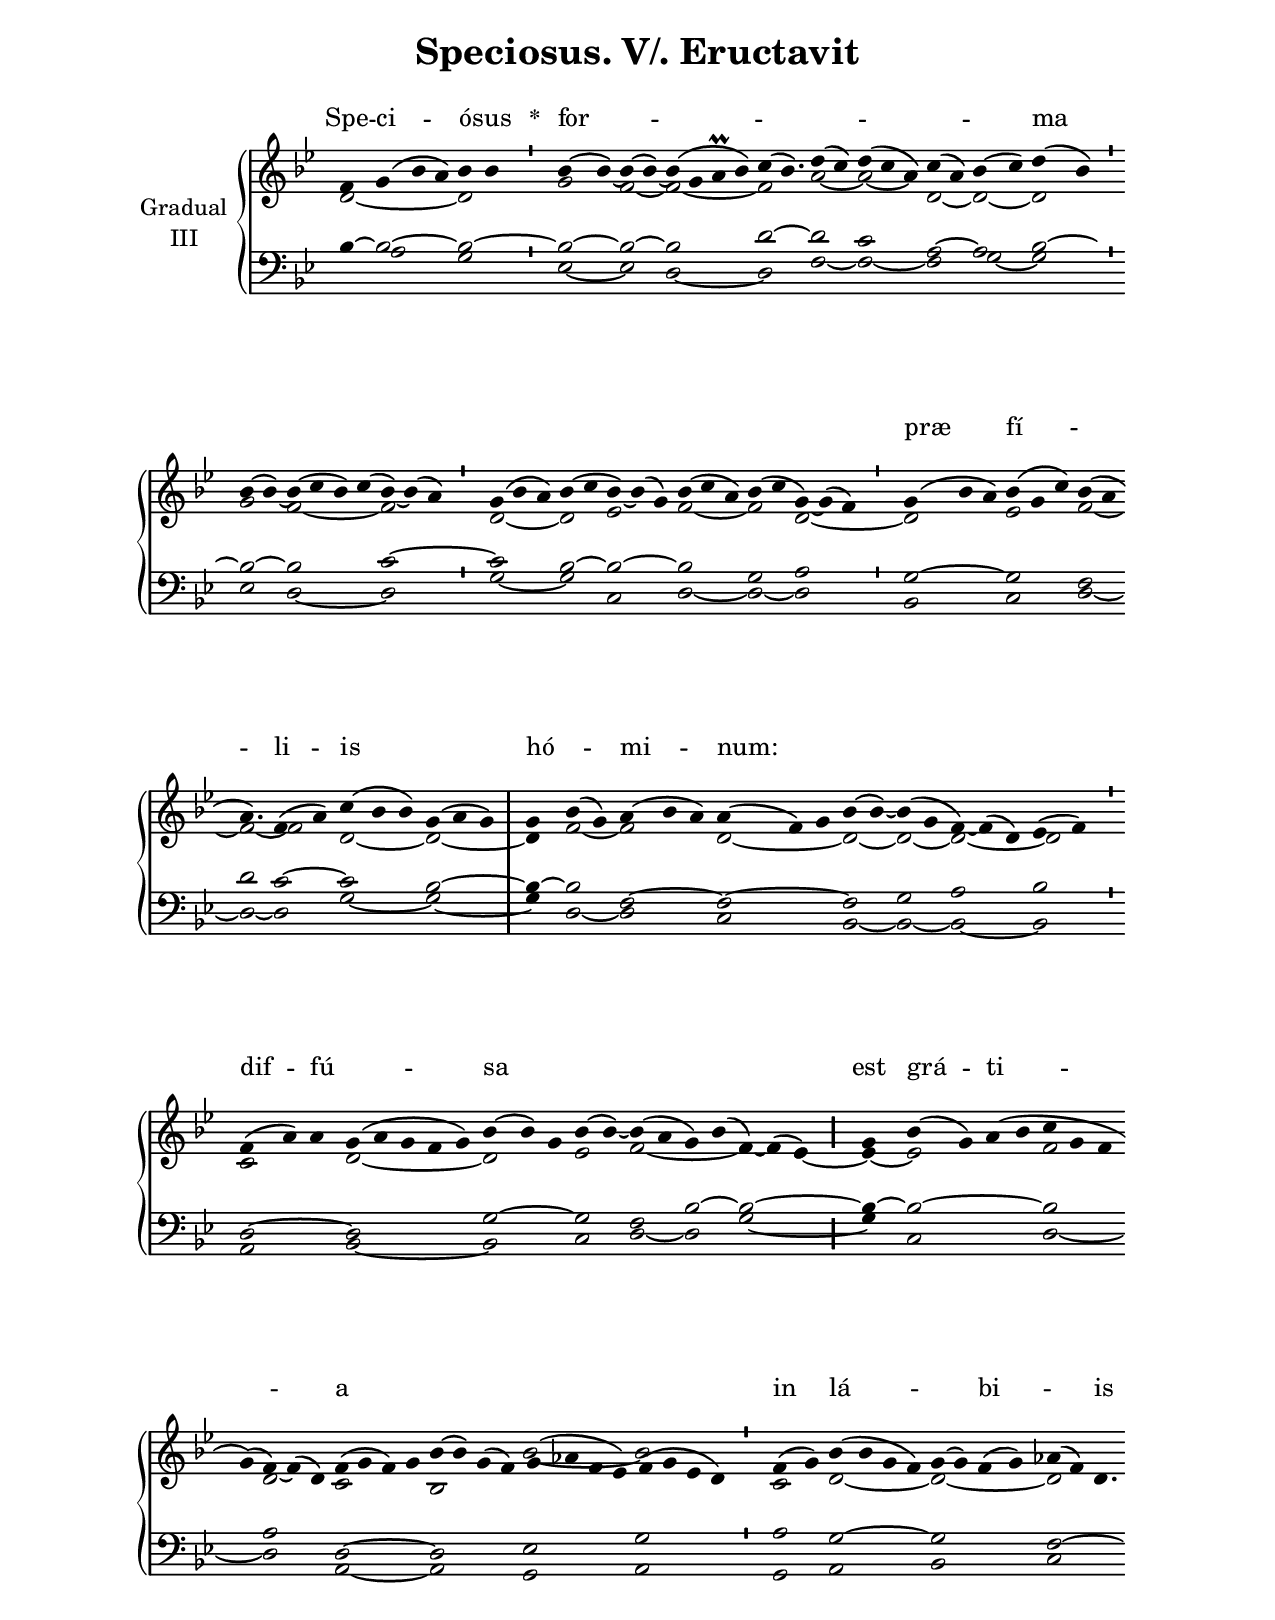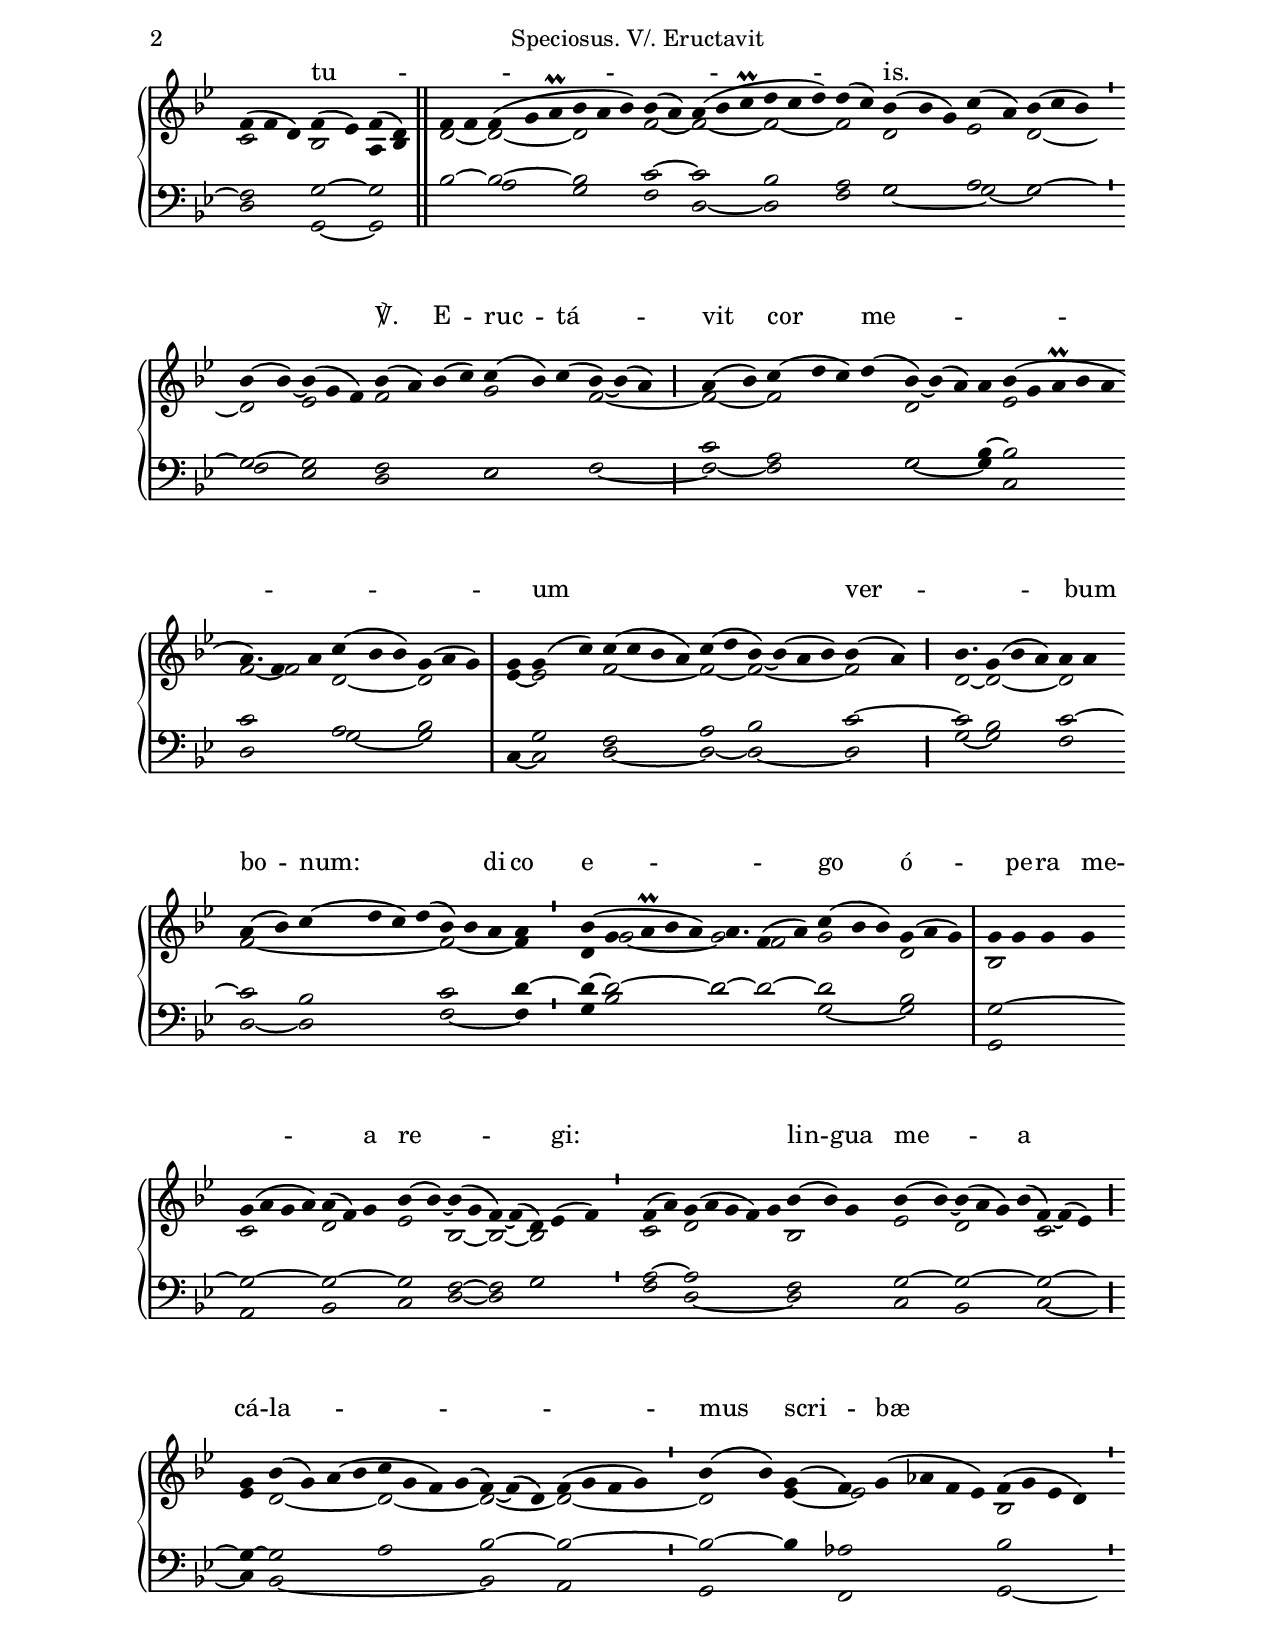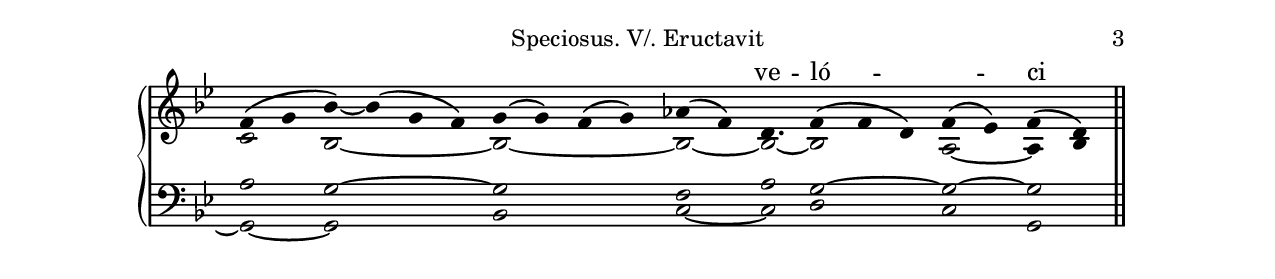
\version "2.18"
\include "gregorian.ly"
\include "noh2.ily"


%Page reference: page i.79
%(volume.page)

global = {
 \key d \phrygian
 \cadenzaOn 
}

\header {
  title = \markup \center-column {"Speciosus. V/. Eructavit" \vspace #1 }
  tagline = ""
  composer = ""
}

\paper {
 #(include-special-characters)
  oddHeaderMarkup = \markup \fill-line {
    \line {}
    \center-column {
      \on-the-fly #first-page     " "
      \on-the-fly #not-first-page "Speciosus. V/. Eructavit"
    }
    \line { \on-the-fly #print-page-number-check-first \fromproperty #'page:page-number-string }
  }
  evenHeaderMarkup = \markup \fill-line {
    \line { \on-the-fly #print-page-number-check-first \fromproperty #'page:page-number-string }
    \center-column { "Speciosus. V/. Eructavit" }
    \line {}
  }
}

chantText = \lyricmode {
Spe -- ci -- ó -- sus 
\set stanza = " * " for -- _ _ _ _ _ ma _ _ _ _ _ _ præ fí -- _ li -- is _ hó -- _ mi -- num: _ _ _ 
dif -- fú -- _ sa _ _ _ est grá -- ti -- a _ _ _ _ _ 
in lá -- _ bi -- _ is _ tu -- _ _ _ _ _ _ _ is. _ _ _ ℣. 
E -- ruc -- tá -- vit cor me -- _ _ _ _ _ _ _ um _ _ 
ver -- _ _ _ bum bo -- num: _ _ 
di -- co e -- _ _ go 
ó -- _ pe -- ra me -- _ _ a re -- gi: _ _ _ 
lin -- gua me -- a cá -- la -- _ _ _ mus scri -- bæ _ _ _ _ _ 
ve -- ló -- _ ci -- _ ter 
\set stanza = " * " scri -- bén -- _ _ _ _ _ _ _ tis. _ _ _ }

chantMusic = {
\tieDown   f'4 g'4 ( bes'4 a'4) bes'4 bes'4 \divisioMinima
 bes'4 ( bes'4) ~ bes'4 ( bes'4) ~ bes'4 ( g'4 a'\prall bes'4) c''4 ( bes'4.) d''4 ( c''4) d''4 ( c''4 a'4) c''4 ( a'4) bes'4 ( c''4) d''4 ( bes'4) \divisioMinima \forceBreak

 bes'4 ( bes'4) ~ bes'4 ( c''4 bes'4) c''4 ( bes'4) ~ bes'4 ( a'4) \divisioMinima
 g'4 ( bes'4 a'4) bes'4 ( c''4 bes'4) ~ bes'4 ( g'4) bes'4 ( c''4 a'4) bes'4 ( c''4 g'4) ~ g'4 ( f'4) \divisioMinima
 g'4 ( bes'4 a'4) bes'4 ( g'4 c''4) bes'4 ( a'4 \forceBreak
) a'4. f'4 ( a'4) c''4 ( bes'4 bes'4) g'4 ( a'4 g'4) \divisioMaxima
 g'4 bes'4 ( g'4) a'4 ( bes'4 a'4) a'4 ( f'4) g'4 bes'4 ( bes'4) ~ bes'4 ( g'4 f'4) ~ f'4 ( d'4) ees'4 ( f'4) \divisioMinima \forceBreak

 f'4 ( a'4) a'4 g'4 ( a'4 g'4 f'4 g'4) bes'4 ( bes'4) g'4 bes'4 ( bes'4) ~ bes'4 ( a'4 g'4) bes'4 ( f'4) ~ f'4 ( ees'4) \divisioMaior
 g'4 bes'4 ( g'4) a'4 ( bes'4 c''4 g'4 f'4 \forceBreak
) g'4 ( f'4) ~ f'4 ( d'4) f'4 ( g'4 f'4) g'4 bes'4 ( bes'4)  g'4 ( f'4) g'4 ( aes'4 f'4 ees'4) f'4 ( g'4 ees'4 d'4) \divisioMinima
 f'4 ( g'4) bes'4 ( bes'4 g'4 f'4) g'4 ( g'4) f'4 ( g'4) aes'4 ( f'4) d'4. \forceBreak
 f'4 ( f'4 d'4) f'4 ( ees'4) f'4 ( d'4) \finalis
 f'4 f'4 f'4 ( g'4 a'\prall bes'4 a'4 bes'4) bes'4 ( a'4) a'4 ( bes'4 c''\prall d''4 c''4 d''4) d''4 ( c''4) bes'4 ( bes'4 g'4) c''4 ( a'4) bes'4 ( c''4 bes'4) \divisioMinima \forceBreak

 bes'4 ( bes'4) ~ bes'4 ( g'4 f'4) bes'4 ( a'4) bes'4 ( c''4) c''4 ( bes'4) c''4 ( bes'4) ~ bes'4 ( a'4) \divisioMaior
 a'4 ( bes'4) c''4 ( d''4 c''4) d''4 ( bes'4) ~ bes'4 ( a'4) a'4 bes'4 ( g'4 a'\prall bes'4 a'4 \forceBreak
) a'4. f'4 a'4 c''4 ( bes'4 bes'4) g'4 ( a'4 g'4) \divisioMaxima
 g'4 g'4 ( c''4) c''4 ( c''4 bes'4 a'4) c''4 ( d''4 bes'4) ~ bes'4 ( a'4 bes'4) bes'4 ( a'4) \divisioMaior
 bes'4. g'4 ( bes'4 a'4) a'4 a'4 \forceBreak
 a'4 ( bes'4) c''4 ( d''4 c''4) d''4 ( bes'4) bes'4 a'4 a'4 \divisioMinima
 bes'4 ( g'4 a'\prall bes'4 a'4) a'4. f'4 ( a'4) c''4 ( bes'4 bes'4) g'4 ( a'4 g'4) \divisioMaxima
 g'4 g'4 g'4 g'4 \forceBreak
 g'4 ( a'4 g'4 a'4) a'4 ( f'4) g'4 bes'4 ( bes'4) ~ bes'4 ( g'4 f'4) ~ f'4 ( d'4) ees'4 ( f'4) \divisioMinima
 f'4 ( a'4) g'4 ( a'4 g'4 f'4) g'4 bes'4 ( bes'4) g'4 bes'4 ( bes'4) ~ bes'4 ( a'4 g'4) bes'4 ( f'4) ~ f'4 ( ees'4) \divisioMaior \forceBreak

 g'4 bes'4 ( g'4) a'4 ( bes'4 c''4 g'4 f'4) g'4 ( f'4) ~ f'4 ( d'4) f'4 ( g'4 f'4 g'4) \divisioMinima
 bes'4 ( bes'4)  g'4 ( f'4) g'4 ( aes'4 f'4 ees'4) f'4 ( g'4 ees'4 d'4) \divisioMinima \forceBreak

 f'4 ( g'4 bes'4) ~ bes'4 ( g'4 f'4) g'4 ( g'4) f'4 ( g'4) aes'4 ( f'4) d'4. f'4 ( f'4 d'4) f'4 ( ees'4) f'4 ( d'4) \finalis

}

altoMusic = {
d'2*4/2 ~ d'2 \divisioMinima
g'2 f'2 ~ f'2*4/2 ~ f'2*5/4 a'2 ~ a'2 ~ a'4 d'2 ~ d'2 ~ d'2 \divisioMinima
g'2 f'2*4/2 ~ f'2*3/2 \divisioMinima
d'2*3/2 ~ d'2 ees'2*3/2 f'2*3/2 ~ f'2 d'2*3/2 ~ \divisioMinima
d'2*3/2 ees'2*3/2 f'2 ~ f'2*3/4 ~ f'2 d'2*3/2 ~ d'2*3/2 ~ \divisioMaxima
d'4 f'2 ~ f'2*3/2 d'2*3/2 ~ d'2 ~ d'2 ~ d'2*3/2 ~ d'2 \divisioMinima
c'2*3/2 d'2*5/2 ~ d'2*3/2 ees'2 f'2*4/2 ~ f'4 ~ f'4 ees'4 ~ \divisioMaior
ees'4 ~ ees'2*4/2 f'2*4/2 d'2*3/2 c'2*4/2 bes2*4/2 bes'2*4/2 ~ bes'2*4/2 \divisioMinima
c'2 d'2*4/2 ~ d'2*4/2 ~ d'2*7/4 c'2*3/2 bes2 a4 bes4 \finalis
d'2 ~ d'2*3/2 ~ d'2*3/2 f'2 ~ f'2*3/2 ~ f'2*3/2 ~ f'2 d'2*3/2 ees'2 d'2*3/2 ~ \divisioMinima
d'2 ees'2*3/2 f'2*4/2 g'2*3/2 f'2*3/2 ~ \divisioMaior
f'2 ~ f'2*4/2 d'2*4/2 ees'2*5/2 f'2*3/4 ~ f'2 d'2*3/2 ~ d'2*3/2 \divisioMaxima
ees'4 ~ ees'2 f'2*4/2 ~ f'2 ~ f'2*4/2 ~ f'2 \divisioMaior
d'2*3/4 ~ d'2*3/2 ~ d'2 f'2*6/2 ~ f'2*3/2 ~ f'4 \divisioMinima
d'4 g'2*4/2 ~ g'2*3/4 f'2 g'2*3/2 d'2*3/2 \divisioMaxima
bes2*4/2 c'2*4/2 d'2*3/2 ees'2 bes2 ~ bes2 ~ bes2*3/2 \divisioMinima
c'2 d'2*5/2 bes2*3/2 ees'2 d'2*4/2 c'2*3/2 \divisioMaior
ees'4 d'2*4/2 ~ d'2*4/2 ~ d'2*3/2 ~ d'2*4/2 ~ \divisioMinima
d'2 ees'4 ~ ees'2*5/2 bes2*4/2 \divisioMinima
c'2 bes2*4/2 ~ bes2*4/2 ~ bes2 ~ bes2*3/4 ~ bes2*3/2 a2 ~ a4 bes4 \finalis
}

tenorMusic = {
bes4 ~ bes2*3/2 ~ bes2 ~ \divisioMinima
bes2 ~ bes2 ~ bes2*4/2 d'2*5/4 ~ d'2 c'2*3/2 a2 ~ a2 bes2 ~ \divisioMinima
bes2 ~ bes2*4/2 c'2*3/2 ~ \divisioMinima
c'2*3/2 bes2 ~ bes2*3/2 ~ bes2*3/2 g2 a2*3/2 \divisioMinima
g2*3/2 ~ g2*3/2 f2 d'2*3/4 c'2 ~ c'2*3/2 bes2*3/2 ~ \divisioMaxima
bes4 ~ bes2 f2*3/2 ~ f2*3/2 ~ f2 g2 a2*3/2 bes2 \divisioMinima
d2*3/2 ~ d2*5/2 g2*3/2 ~ g2 f2 bes2 ~ bes2*3/2 ~ \divisioMaior
bes4 ~ bes2*4/2 ~ bes2*4/2 a2*3/2 d2*4/2 ~ d2*4/2 ees2*4/2 g2*4/2 \divisioMinima
a2 g2*4/2 ~ g2*4/2 f2*7/4 ~ f2*3/2 g2 ~ g2 \finalis
bes2 ~ bes2*3/2 ~ bes2*3/2 c'2 ~ c'2*3/2 bes2*3/2 a2 g2*3/2 a2 g2*3/2 ~ \divisioMinima
g2 ~ g2*3/2 f2*4/2 ees2*6/2 \divisioMaior
c'2 a2*4/2 g2*3/2 bes4 ~ bes2*5/2 c'2*7/4 a2*3/2 bes2*3/2 \divisioMaxima
r4 g2 f2*4/2 a2 bes2*4/2 c'2 ~ \divisioMaior
c'2*3/4 bes2*3/2 c'2 ~ c'2 bes2*4/2 c'2*3/2 d'4 ~ \divisioMinima
d'4 ~ d'2*4/2 ~ d'2*3/4 ~ d'2 ~ d'2*3/2 bes2*3/2 \divisioMaxima
g2*4/2 ~ g2*4/2 ~ g2*3/2 ~ g2 f2 ~ f2 g2*3/2 \divisioMinima
a2 ~ a2*5/2 f2*3/2 g2 ~ g2*4/2 ~ g2*3/2 ~ \divisioMaior
g4 ~ g2*4/2 a2*4/2 bes2*3/2 ~ bes2*4/2 ~ \divisioMinima
bes2 ~ bes4 aes2*5/2 bes2*4/2 \divisioMinima
a2 g2*4/2 ~ g2*4/2 f2 a2*3/4 g2*3/2 ~ g2 ~ g2 \finalis
}

bassMusic = {
r4 a2*3/2 g2 \divisioMinima
ees2 ~ ees2 d2*4/2 ~ d2*5/4 f2 ~ f2*3/2 ~ f2 g2 ~ g2 \divisioMinima
ees2 d2*4/2 ~ d2*3/2 \divisioMinima
g2*3/2 ~ g2 c2*3/2 d2*3/2 ~ d2 ~ d2*3/2 \divisioMinima
bes,2*3/2 c2*3/2 d2 ~ d2*3/4 ~ d2 g2*3/2 ~ g2*3/2 ~ \divisioMaxima
g4 d2 ~ d2*3/2 c2*3/2 bes,2 ~ bes,2 ~ bes,2*3/2 ~ bes,2 \divisioMinima
a,2*3/2 bes,2*5/2 ~ bes,2*3/2 c2 d2 ~ d2 g2*3/2 ~ \divisioMaior
g4 c2*4/2 d2*4/2 ~ d2*3/2 a,2*4/2 ~ a,2*4/2 g,2*4/2 a,2*4/2 \divisioMinima
g,2 a,2*4/2 bes,2*4/2 c2*7/4 d2*3/2 g,2 ~ g,2 \finalis
r2 a2*3/2 g2*3/2 f2 d2*3/2 ~ d2*3/2 f2 g2*3/2 ~ g2 ~ g2*3/2 \divisioMinima
f2 ees2*3/2 d2*4/2 ees2*3/2 f2*3/2 ~ \divisioMaior
f2 ~ f2*4/2 g2*3/2 ~ g4 c2*5/2 d2*7/4 g2*3/2 ~ g2*3/2 \divisioMaxima
c4 ~ c2 d2*4/2 ~ d2 ~ d2*4/2 ~ d2 \divisioMaior
g2*3/4 ~ g2*3/2 f2 d2 ~ d2*4/2 f2*3/2 ~ f4 \divisioMinima
g4 bes2*4/2 d'2*7/4 g2*3/2 ~ g2*3/2 \divisioMaxima
g,2*4/2 a,2*4/2 bes,2*3/2 c2 d2 ~ d2 g2*3/2 \divisioMinima
f2 d2*5/2 ~ d2*3/2 c2 bes,2*4/2 c2*3/2 ~ \divisioMaior
c4 bes,2*8/2 ~ bes,2*3/2 a,2*4/2 \divisioMinima
g,2*3/2 f,2*5/2 g,2*4/2 ~ \divisioMinima
g,2 ~ g,2*4/2 bes,2*4/2 c2 ~ c2*3/4 d2*3/2 c2 g,2 \finalis
}

voiceLines = {
\voiceLineStyle


}

\score{
  <<
    \new GrandStaff <<
      \set GrandStaff.autoBeaming = ##f
      \set GrandStaff.instrumentName = \markup \center-column {
        "Gradual"
        "III"
      }
      \new Staff = up <<
        \new Voice = "chant" {
          \voiceOne \global \chantMusic
        }
        \new Voice {
          \voiceTwo \global \altoMusic
        }
      >>

      \new Staff = down <<
        \clef bass
        \new Voice {
          \voiceOne \global \tenorMusic
        }
        \new Voice {
          \voiceTwo \global \bassMusic
        }
	\new Voice {
        \voiceThree \global \voiceLines
        }
      >>
    >>
    \new Lyrics \lyricsto chant {
      \chantText
    }
  >>
  \layout{
  }
  \midi{
    \tempo 4 = 125
  }
}
